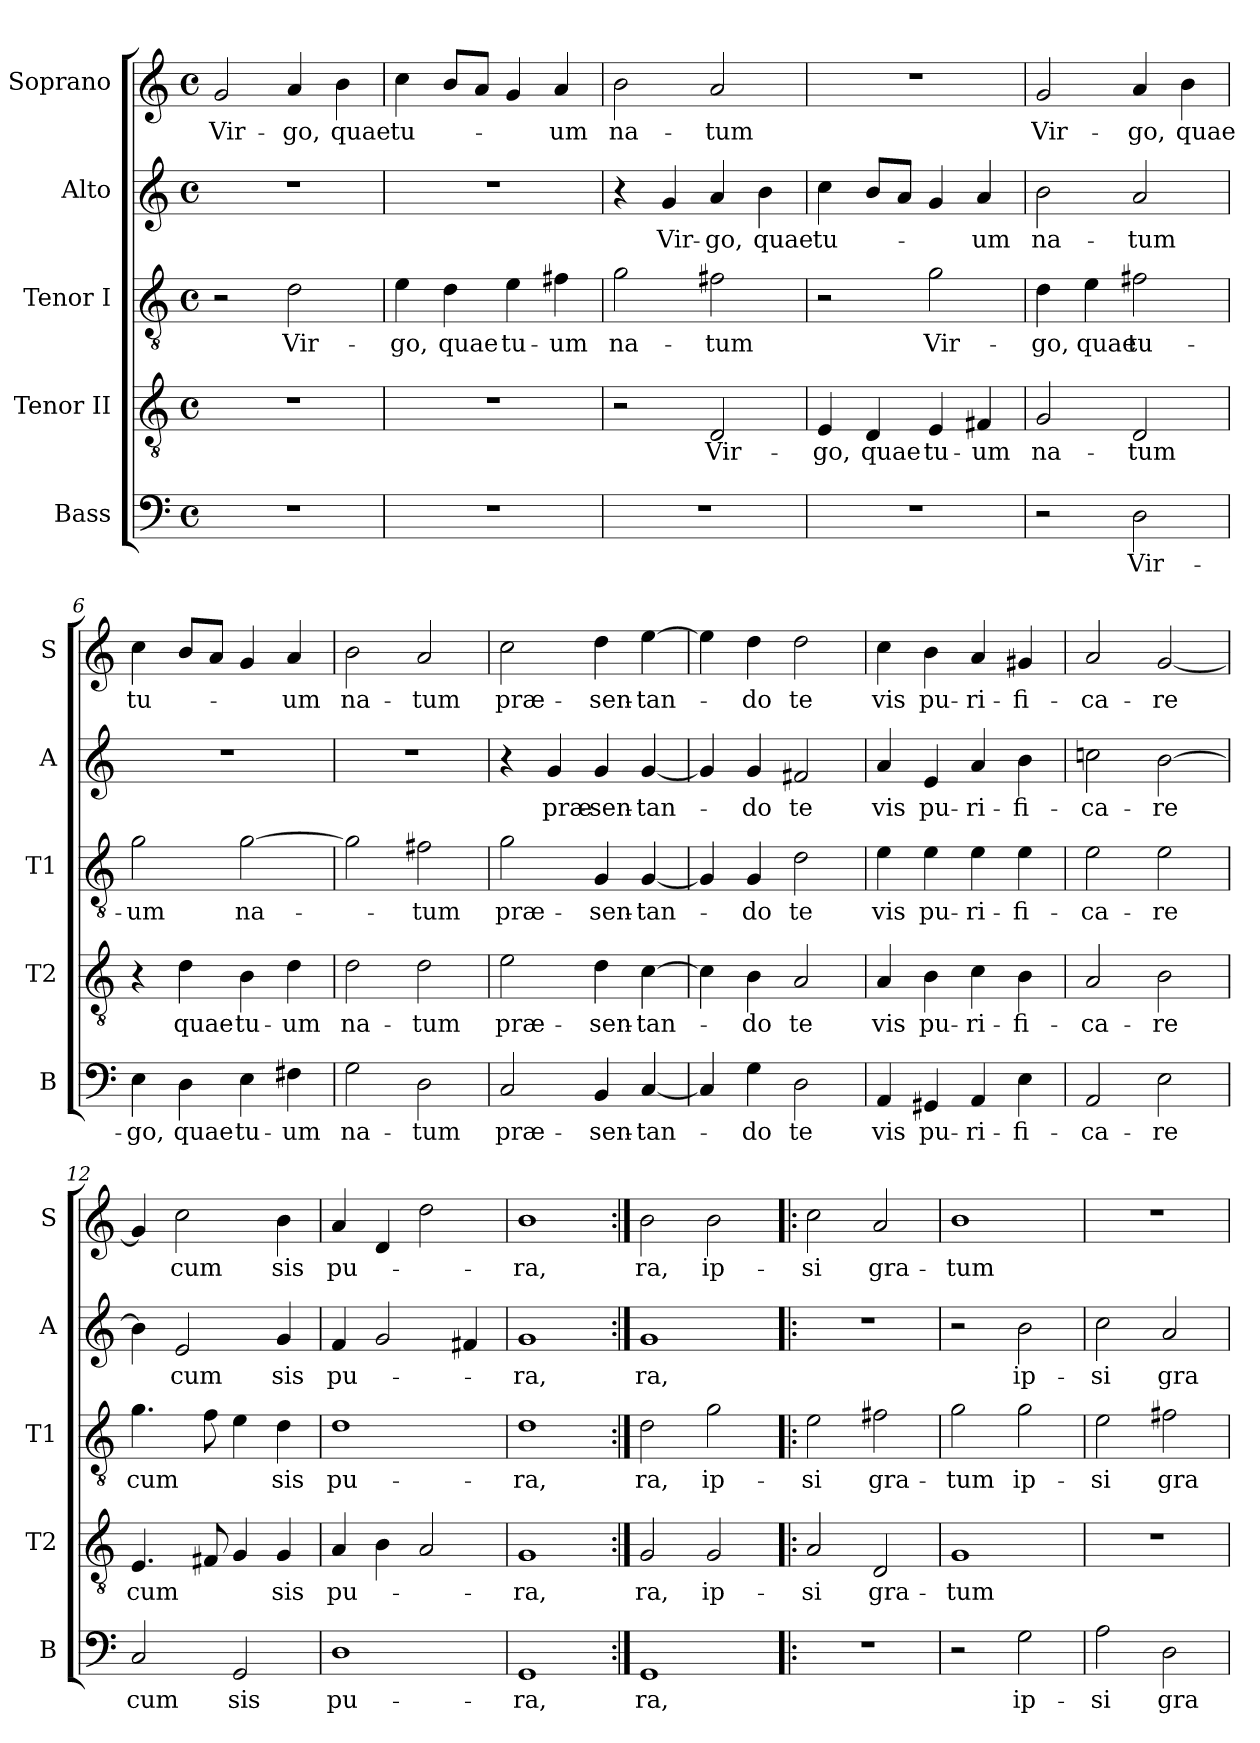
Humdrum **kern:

**kern	**text	**kern	**text	**kern	**text	**kern	**text	**kern	**text
*part5	*part5	*part4	*part4	*part3	*part3	*part2	*part2	*part1	*part1
*staff5	*staff5	*staff4	*staff4	*staff3	*staff3	*staff2	*staff2	*staff1	*staff1
*I"Bass	*	*I"Tenor II	*	*I"Tenor I	*	*I"Alto	*	*I"Soprano	*
*I'B	*	*I'T2	*	*I'T1	*	*I'A	*	*I'S	*
*clefF4	*	*clefGv2	*	*clefGv2	*	*clefG2	*	*clefG2	*
*k[]	*	*k[]	*	*k[]	*	*k[]	*	*k[]	*
*C:	*	*C:	*	*C:	*	*C:	*	*C:	*
*M4/4	*	*M4/4	*	*M4/4	*	*M4/4	*	*M4/4	*
*met(c)	*	*met(c)	*	*met(c)	*	*met(c)	*	*met(c)	*
=1	=1	=1	=1	=1	=1	=1	=1	=1	=1
1r	.	1r	.	2r	.	1r	.	2g/	Vir-
.	.	.	.	2d\	Vir-	.	.	4a/	-go,
.	.	.	.	.	.	.	.	4b\	quae
=2	=2	=2	=2	=2	=2	=2	=2	=2	=2
1r	.	1r	.	4e\	-go,	1r	.	4cc\	tu-
.	.	.	.	4d\	quae	.	.	8b/L	.
.	.	.	.	.	.	.	.	8a/J	.
.	.	.	.	4e\	tu-	.	.	4g/	.
.	.	.	.	4f#X\	-um	.	.	4a/	-um
=3	=3	=3	=3	=3	=3	=3	=3	=3	=3
1r	.	2r	.	2g\	na-	4r	.	2b\	na-
.	.	.	.	.	.	4g/	Vir-	.	.
.	.	2D/	Vir-	2f#X\	-tum	4a/	-go,	2a/	-tum
.	.	.	.	.	.	4b\	quae	.	.
=4	=4	=4	=4	=4	=4	=4	=4	=4	=4
1r	.	4E/	-go,	2r	.	4cc\	tu-	1r	.
.	.	4D/	quae	.	.	8b/L	.	.	.
.	.	.	.	.	.	8a/J	.	.	.
.	.	4E/	tu-	2g\	Vir-	4g/	.	.	.
.	.	4F#X/	-um	.	.	4a/	-um	.	.
=5	=5	=5	=5	=5	=5	=5	=5	=5	=5
2r	.	2G/	na-	4d\	-go,	2b\	na-	2g/	Vir-
.	.	.	.	4e\	quae	.	.	.	.
2D\	Vir-	2D/	-tum	2f#X\	tu-	2a/	-tum	4a/	-go,
.	.	.	.	.	.	.	.	4b\	quae
!!LO:LB:g=z
=6	=6	=6	=6	=6	=6	=6	=6	=6	=6
4E\	-go,	4r	.	2g\	-um	1r	.	4cc\	tu-
4D\	quae	4d\	quae	.	.	.	.	8b/L	.
.	.	.	.	.	.	.	.	8a/J	.
4E\	tu-	4B\	tu-	[>2g\	na-	.	.	4g/	.
4F#X\	-um	4d\	-um	.	.	.	.	4a/	-um
=7	=7	=7	=7	=7	=7	=7	=7	=7	=7
2G\	na-	2d\	na-	2g\]	.	1r	.	2b\	na-
2D\	-tum	2d\	-tum	2f#X\	-tum	.	.	2a/	-tum
=8	=8	=8	=8	=8	=8	=8	=8	=8	=8
2C/	præ-	2e\	præ-	2g\	præ-	4r	.	2cc\	præ-
.	.	.	.	.	.	4g/	præ-	.	.
4BB/	-sen-	4d\	-sen-	4G/	-sen-	4g/	-sen-	4dd\	-sen-
[<4C/	-tan-	[>4c\	-tan-	[<4G/	-tan-	[<4g/	-tan-	[>4ee\	-tan-
=9	=9	=9	=9	=9	=9	=9	=9	=9	=9
4C/]	.	4c\]	.	4G/]	.	4g/]	.	4ee\]	.
4G\	-do	4B\	-do	4G/	-do	4g/	-do	4dd\	-do
2D\	te	2A/	te	2d\	te	2f#X/	te	2dd\	te
=10	=10	=10	=10	=10	=10	=10	=10	=10	=10
4AA/	vis	4A/	vis	4e\	vis	4a/	vis	4cc\	vis
4GG#X/	pu-	4B\	pu-	4e\	pu-	4e/	pu-	4b\	pu-
4AA/	-ri-	4c\	-ri-	4e\	-ri-	4a/	-ri-	4a/	-ri-
4E\	-fi-	4B\	-fi-	4e\	-fi-	4b\	-fi-	4g#X/	-fi-
!!LO:PB:g=z
=11	=11	=11	=11	=11	=11	=11	=11	=11	=11
2AA/	-ca-	2A/	-ca-	2e\	-ca-	2ccn\	-ca-	2a/	-ca-
2E\	-re	2B\	-re	2e\	-re	[<2b\	-re	[<2g/	-re
=12	=12	=12	=12	=12	=12	=12	=12	=12	=12
2C/	cum	4.E/	cum	4.g\	cum	4b\]	.	4g/]	.
.	.	.	.	.	.	2e/	cum	2cc\	cum
.	.	8F#X/	.	8f\	.	.	.	.	.
2GG/	sis	4G/	.	4e\	.	.	.	.	.
.	.	4G/	sis	4d\	sis	4g/	sis	4b\	sis
=13	=13	=13	=13	=13	=13	=13	=13	=13	=13
1D	pu-	4A/	pu-	1d	pu-	4f/	pu-	4a/	pu-
.	.	4B\	.	.	.	2g/	.	4d/	.
.	.	2A/	.	.	.	.	.	2dd\	.
.	.	.	.	.	.	4f#X/	.	.	.
=14	=14	=14	=14	=14	=14	=14	=14	=14	=14
1GG	-ra,	1G	-ra,	1d	-ra,	1g	-ra,	1b	-ra,
=15:|!	=15:|!	=15:|!	=15:|!	=15:|!	=15:|!	=15:|!	=15:|!	=15:|!	=15:|!
1GG	ra,	2G/	ra,	2d\	ra,	1g	ra,	2b\	ra,
.	.	2G/	ip-	2g\	ip-	.	.	2b\	ip-
=16!|:	=16!|:	=16!|:	=16!|:	=16!|:	=16!|:	=16!|:	=16!|:	=16!|:	=16!|:
1r	.	2A/	-si	2e\	-si	1r	.	2cc\	-si
.	.	2D/	gra-	2f#X\	gra-	.	.	2a/	gra-
=17	=17	=17	=17	=17	=17	=17	=17	=17	=17
2r	.	1G	-tum	2g\	-tum	2r	.	1b	-tum
2G\	ip-	.	.	2g\	ip-	2b\	ip-	.	.
!!LO:LB:g=z
=18	=18	=18	=18	=18	=18	=18	=18	=18	=18
2A\	-si	1r	.	2e\	-si	2cc\	-si	1r	.
2D\	gra-	.	.	2f#X\	gra-	2a/	gra-	.	.
=	=	=	=	=	=	=	=	=	=
*-	*-	*-	*-	*-	*-	*-	*-	*-	*-
